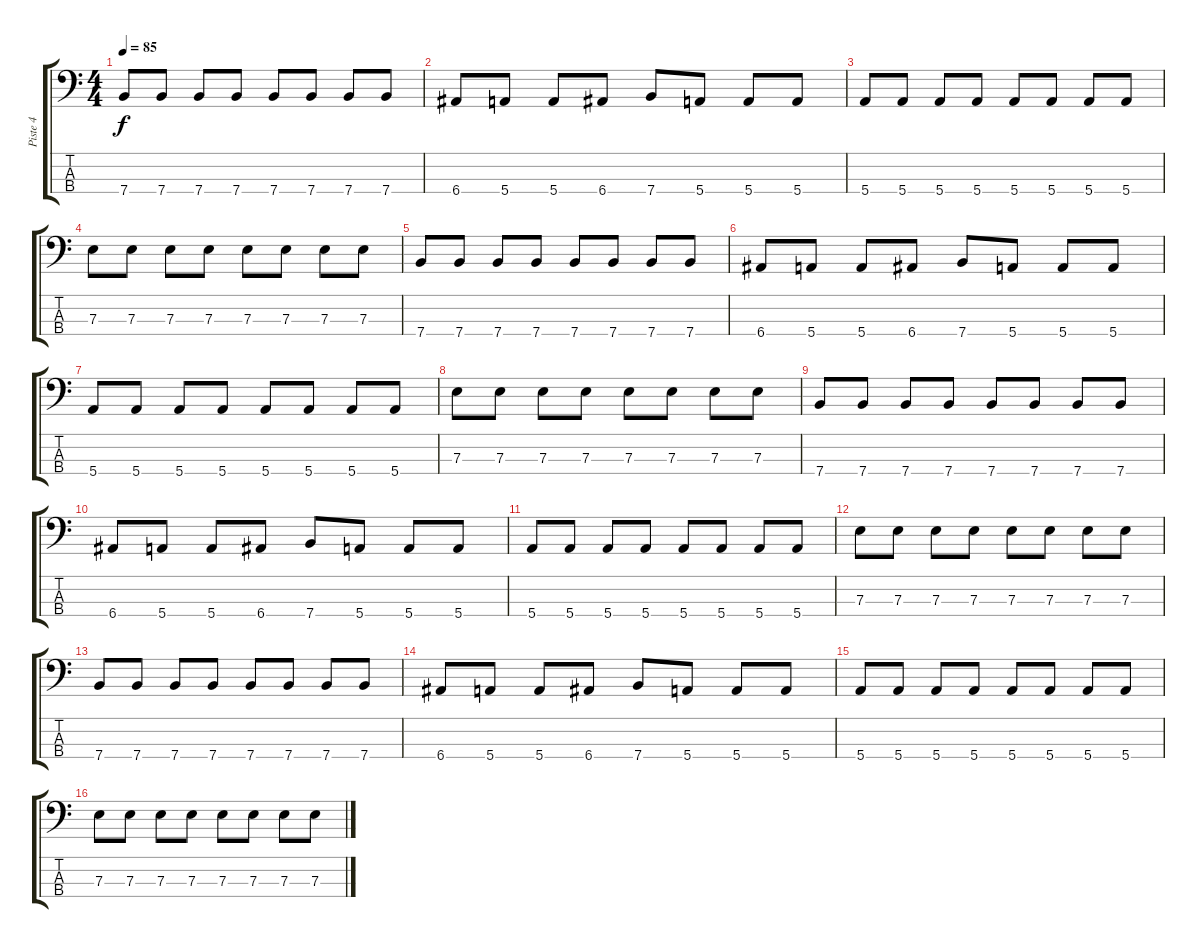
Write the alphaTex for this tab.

\track ("Piste 4" "Piste 4") {instrument acousticbass}
\staff {score tabs}
\tuning (G2 D2 A1 E1) {hide}
\ts (4 4)
\tempo 85
\clef f4
\ks c
7.4.8{dy f} 7.4.8 7.4.8 7.4.8 7.4.8 7.4.8 7.4.8 7.4.8 |
6.4.8 5.4.8 5.4.8 6.4.8 7.4.8 5.4.8 5.4.8 5.4.8 |
5.4.8 5.4.8 5.4.8 5.4.8 5.4.8 5.4.8 5.4.8 5.4.8 |
7.3.8 7.3.8 7.3.8 7.3.8 7.3.8 7.3.8 7.3.8 7.3.8 |
7.4.8 7.4.8 7.4.8 7.4.8 7.4.8 7.4.8 7.4.8 7.4.8 |
6.4.8 5.4.8 5.4.8 6.4.8 7.4.8 5.4.8 5.4.8 5.4.8 |
5.4.8 5.4.8 5.4.8 5.4.8 5.4.8 5.4.8 5.4.8 5.4.8 |
7.3.8 7.3.8 7.3.8 7.3.8 7.3.8 7.3.8 7.3.8 7.3.8 |
7.4.8 7.4.8 7.4.8 7.4.8 7.4.8 7.4.8 7.4.8 7.4.8 |
6.4.8 5.4.8 5.4.8 6.4.8 7.4.8 5.4.8 5.4.8 5.4.8 |
5.4.8 5.4.8 5.4.8 5.4.8 5.4.8 5.4.8 5.4.8 5.4.8 |
7.3.8 7.3.8 7.3.8 7.3.8 7.3.8 7.3.8 7.3.8 7.3.8 |
7.4.8 7.4.8 7.4.8 7.4.8 7.4.8 7.4.8 7.4.8 7.4.8 |
6.4.8 5.4.8 5.4.8 6.4.8 7.4.8 5.4.8 5.4.8 5.4.8 |
5.4.8 5.4.8 5.4.8 5.4.8 5.4.8 5.4.8 5.4.8 5.4.8 |
7.3.8 7.3.8 7.3.8 7.3.8 7.3.8 7.3.8 7.3.8 7.3.8
